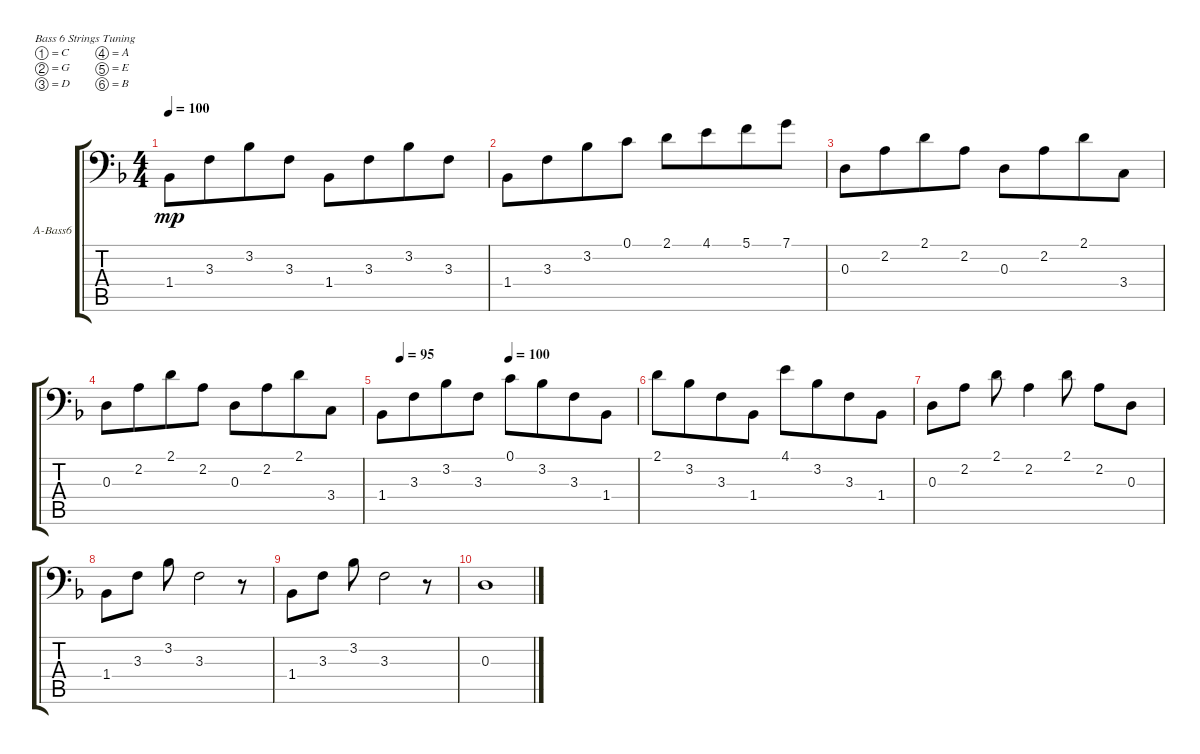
\defaultSystemsLayout 4
\bracketExtendMode groupsimilarinstruments
\firstSystemTrackNameOrientation horizontal
\otherSystemsTrackNameOrientation horizontal
\track ("Acoustic Bass" "A-Bass6") {instrument acousticbass}
\staff {score tabs}
\tuning (C3 G2 D2 A1 E1 B0)
\ts (4 4)
\tempo 100
\clef f4
\ks f
1.4.8{dy mp beam merge} 3.3.8{beam merge} 3.2.8{beam merge} 3.3.8 1.4.8{beam merge} 3.3.8{beam merge} 3.2.8{beam merge} 3.3.8 |
1.4.8{beam merge} 3.3.8{beam merge} 3.2.8{beam merge} 0.1.8 2.1.8{beam merge} 4.1.8{beam merge} 5.1.8{beam merge} 7.1.8 |
0.3.8{beam merge} 2.2.8{beam merge} 2.1.8{beam merge} 2.2.8 0.3.8{beam merge} 2.2.8{beam merge} 2.1.8{beam merge} 3.4.8 |
0.3.8{beam merge} 2.2.8{beam merge} 2.1.8{beam merge} 2.2.8 0.3.8{beam merge} 2.2.8{beam merge} 2.1.8{beam merge} 3.4.8 |
\tempo (95 0.075)
\tempo (100 0.5)
1.4.8{beam merge} 3.3.8{beam merge} 3.2.8{beam merge} 3.3.8 0.1.8 3.2.8{beam merge} 3.3.8{beam merge} 1.4.8 |
2.1.8{beam merge} 3.2.8{beam merge} 3.3.8{beam merge} 1.4.8 4.1.8 3.2.8{beam merge} 3.3.8{beam merge} 1.4.8 |
0.3.8 2.2.8 2.1.8 2.2.4 2.1.8 2.2.8 0.3.8 |
1.4.8 3.3.8 3.2.8 3.3.2 r.8 |
1.4.8 3.3.8 3.2.8 3.3.2 r.8 |
0.3.1
